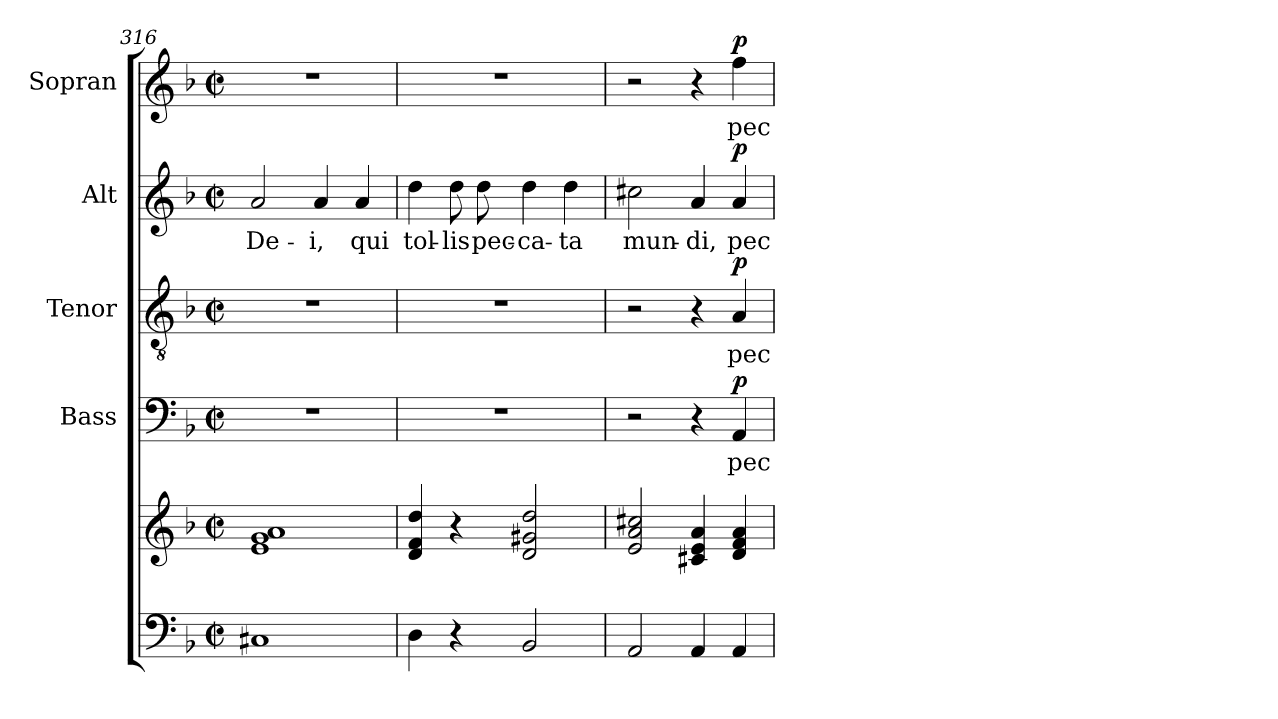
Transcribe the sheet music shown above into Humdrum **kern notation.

**kern	**kern	**kern	**text	**dynam	**kern	**text	**dynam	**kern	**text	**dynam	**kern	**text	**dynam
*part5	*part5	*part4	*part4	*part4	*part3	*part3	*part3	*part2	*part2	*part2	*part1	*part1	*part1
*staff6	*staff5	*staff4	*staff4	*staff4	*staff3	*staff3	*staff3	*staff2	*staff2	*staff2	*staff1	*staff1	*staff1
*	*	*I"Bass	*	*	*I"Tenor	*	*	*I"Alt	*	*	*I"Sopran	*	*
*	*	*I'B.	*	*	*I'T.	*	*	*I'A.	*	*	*I'S.	*	*
*clefF4	*clefG2	*clefF4	*	*	*clefGv2	*	*	*clefG2	*	*	*clefG2	*	*
*k[b-]	*k[b-]	*k[b-]	*	*	*k[b-]	*	*	*k[b-]	*	*	*k[b-]	*	*
*F:	*F:	*F:	*	*	*F:	*	*	*F:	*	*	*F:	*	*
*M2/2	*M2/2	*M2/2	*	*	*M2/2	*	*	*M2/2	*	*	*M2/2	*	*
*met(c|)	*met(c|)	*met(c|)	*	*	*met(c|)	*	*	*met(c|)	*	*	*met(c|)	*	*
=316	=316	=316	=316	=316	=316	=316	=316	=316	=316	=316	=316	=316	=316
!	!	!	!	!	!	!	!	!	!LO:LY:b	!	!	!	!
1C#X	1e 1g 1a	1r	.	.	1r	.	.	2a/	De-	.	1r	.	.
!	!	!	!	!	!	!	!	!	!LO:LY:b	!	!	!	!
.	.	.	.	.	.	.	.	4a/	-i,	.	.	.	.
!	!	!	!	!	!	!	!	!	!LO:LY:b	!	!	!	!
.	.	.	.	.	.	.	.	4a/	qui	.	.	.	.
!!LO:LB:g=z
=317	=317	=317	=317	=317	=317	=317	=317	=317	=317	=317	=317	=317	=317
!	!	!	!	!	!	!	!	!	!LO:LY:b	!	!	!	!
4D\	4d/ 4f/ 4dd/	1r	.	.	1r	.	.	4dd\	tol-	.	1r	.	.
!	!	!	!	!	!	!	!	!	!LO:LY:b	!	!	!	!
4r	4r	.	.	.	.	.	.	8dd\	-lis	.	.	.	.
!	!	!	!	!	!	!	!	!	!LO:LY:b	!	!	!	!
.	.	.	.	.	.	.	.	8dd\	pec-	.	.	.	.
!	!	!	!	!	!	!	!	!	!LO:LY:b	!	!	!	!
2BB-/	2d/ 2g#X/ 2dd/	.	.	.	.	.	.	4dd\	-ca-	.	.	.	.
!	!	!	!	!	!	!	!	!	!LO:LY:b	!	!	!	!
.	.	.	.	.	.	.	.	4dd\	-ta	.	.	.	.
=318	=318	=318	=318	=318	=318	=318	=318	=318	=318	=318	=318	=318	=318
!	!	!	!	!	!	!	!	!	!LO:LY:b	!	!	!	!
2AA/	2e/ 2a/ 2cc#X/	2r	.	.	2r	.	.	2cc#X\	mun-	.	2r	.	.
!	!	!	!	!	!	!	!	!	!LO:LY:b	!	!	!	!
4AA/	4c#X/ 4e/ 4a/	4r	.	.	4r	.	.	4a/	-di,	.	4r	.	.
!	!	!	!LO:LY:b	!LO:DY:a	!	!LO:LY:b	!LO:DY:a	!	!LO:LY:b	!LO:DY:a	!	!LO:LY:b	!LO:DY:a
4AA/	4d/ 4f/ 4a/	4AA/	pec-	p	4A/	pec-	p	4a/	pec-	p	4ff\	pec-	p
=	=	=	=	=	=	=	=	=	=	=	=	=	=
*-	*-	*-	*-	*-	*-	*-	*-	*-	*-	*-	*-	*-	*-
